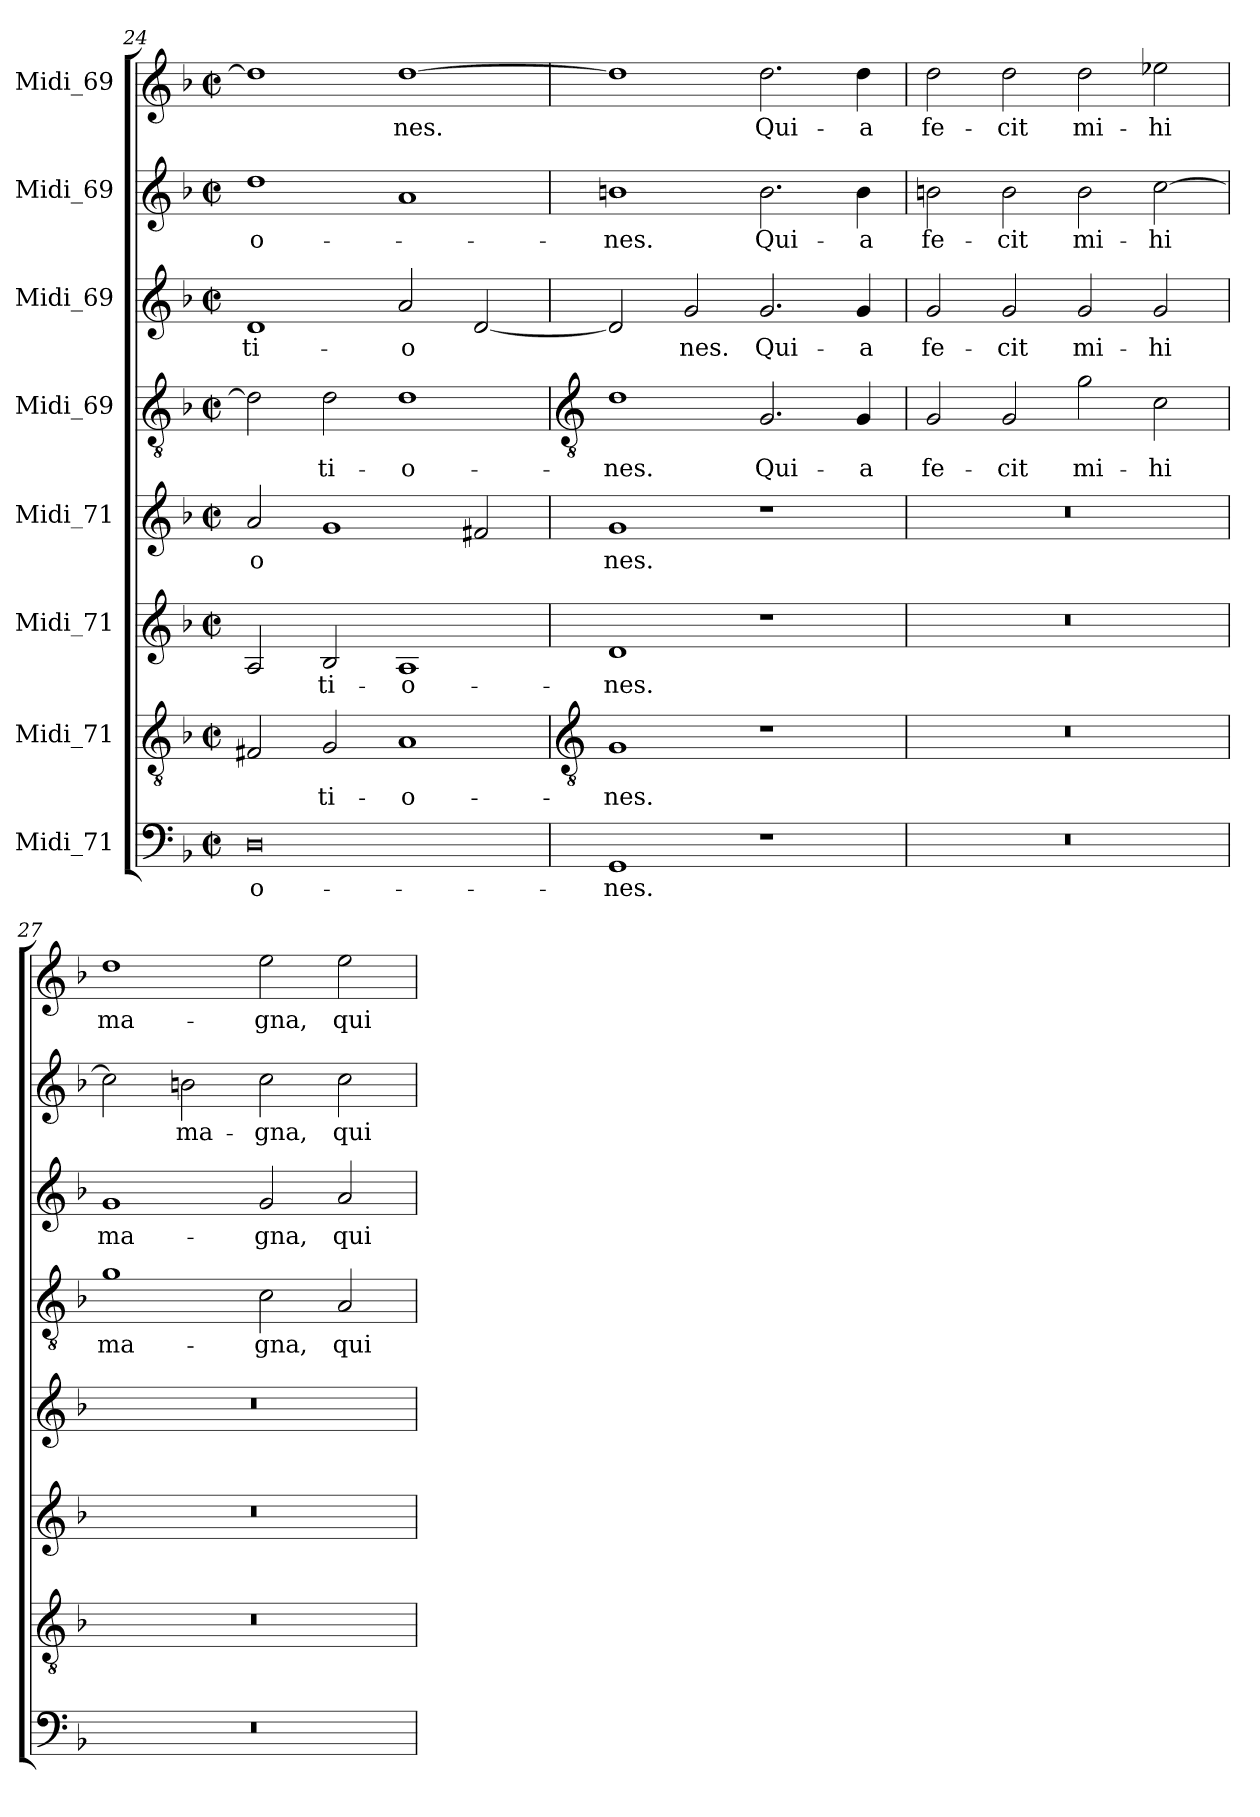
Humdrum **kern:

**kern	**text	**kern	**text	**kern	**text	**kern	**text	**kern	**text	**kern	**text	**kern	**text	**kern	**text
*part8	*part8	*part7	*part7	*part6	*part6	*part5	*part5	*part4	*part4	*part3	*part3	*part2	*part2	*part1	*part1
*staff8	*staff8	*staff7	*staff7	*staff6	*staff6	*staff5	*staff5	*staff4	*staff4	*staff3	*staff3	*staff2	*staff2	*staff1	*staff1
*I"Midi_71	*	*I"Midi_71	*	*I"Midi_71	*	*I"Midi_71	*	*I"Midi_69	*	*I"Midi_69	*	*I"Midi_69	*	*I"Midi_69	*
*clefF4	*	*clefGv2	*	*clefG2	*	*clefG2	*	*clefGv2	*	*clefG2	*	*clefG2	*	*clefG2	*
*k[b-]	*	*k[b-]	*	*k[b-]	*	*k[b-]	*	*k[b-]	*	*k[b-]	*	*k[b-]	*	*k[b-]	*
*F:	*	*F:	*	*F:	*	*F:	*	*F:	*	*F:	*	*F:	*	*F:	*
*M4/2	*	*M4/2	*	*M4/2	*	*M4/2	*	*M4/2	*	*M4/2	*	*M4/2	*	*M4/2	*
*met(c|)	*	*met(c|)	*	*met(c|)	*	*met(c|)	*	*met(c|)	*	*met(c|)	*	*met(c|)	*	*met(c|)	*
=24	=24	=24	=24	=24	=24	=24	=24	=24	=24	=24	=24	=24	=24	=24	=24
!	!LO:LY:b	!	!	!	!	!	!LO:LY:b	!	!	!	!LO:LY:b	!	!LO:LY:b	!	!
0D	-o-	2F#X	.	2A	.	2a	-o	2d]	.	1d	ti-	1dd	-o-	1dd]	.
!	!	!	!LO:LY:b	!	!LO:LY:b	!	!	!	!LO:LY:b	!	!	!	!	!	!
.	.	2G	ti-	2B-	ti-	1g	.	2d	-ti-	.	.	.	.	.	.
!	!	!	!LO:LY:b	!	!LO:LY:b	!	!	!	!LO:LY:b	!	!LO:LY:b	!	!	!	!LO:LY:b
.	.	1A	-o-	1A	-o-	.	.	1d	-o-	2a	-o	1a	.	[1dd	-nes.
.	.	.	.	.	.	2f#X	.	.	.	[2d	.	.	.	.	.
!!LO:LB:g=z
=25	=25	=25	=25	=25	=25	=25	=25	=25	=25	=25	=25	=25	=25	=25	=25
*	*	*clefGv2	*	*	*	*	*	*clefGv2	*	*	*	*	*	*	*
!	!LO:LY:b	!	!LO:LY:b	!	!LO:LY:b	!	!LO:LY:b	!	!LO:LY:b	!	!	!	!LO:LY:b	!	!
1GG	-nes.	1G	-nes.	1d	-nes.	1g	nes.	1d	-nes.	2d]	.	1bn	-nes.	1dd]	.
!	!	!	!	!	!	!	!	!	!	!	!LO:LY:b	!	!	!	!
.	.	.	.	.	.	.	.	.	.	2g	nes.	.	.	.	.
!	!	!	!	!	!	!	!	!	!LO:LY:b	!	!LO:LY:b	!	!LO:LY:b	!	!LO:LY:b
1r	.	1r	.	1r	.	1r	.	2.G	Qui-	2.g	Qui-	2.b	Qui-	2.dd	Qui-
!	!	!	!	!	!	!	!	!	!LO:LY:b	!	!LO:LY:b	!	!LO:LY:b	!	!LO:LY:b
.	.	.	.	.	.	.	.	4G	-a	4g	-a	4b	-a	4dd	-a
=26	=26	=26	=26	=26	=26	=26	=26	=26	=26	=26	=26	=26	=26	=26	=26
!	!	!	!	!	!	!	!	!	!LO:LY:b	!	!LO:LY:b	!	!LO:LY:b	!	!LO:LY:b
0r	.	0r	.	0r	.	0r	.	2G	fe-	2g	fe-	2bn	fe-	2dd	fe-
!	!	!	!	!	!	!	!	!	!LO:LY:b	!	!LO:LY:b	!	!LO:LY:b	!	!LO:LY:b
.	.	.	.	.	.	.	.	2G	-cit	2g	-cit	2b	-cit	2dd	-cit
!	!	!	!	!	!	!	!	!	!LO:LY:b	!	!LO:LY:b	!	!LO:LY:b	!	!LO:LY:b
.	.	.	.	.	.	.	.	2g	mi-	2g	mi-	2b	mi-	2dd	mi-
!	!	!	!	!	!	!	!	!	!LO:LY:b	!	!LO:LY:b	!	!LO:LY:b	!	!LO:LY:b
.	.	.	.	.	.	.	.	2c	-hi	2g	-hi	[2cc	-hi	2ee-X	-hi
=27	=27	=27	=27	=27	=27	=27	=27	=27	=27	=27	=27	=27	=27	=27	=27
!	!	!	!	!	!	!	!	!	!LO:LY:b	!	!LO:LY:b	!	!	!	!LO:LY:b
0r	.	0r	.	0r	.	0r	.	1g	ma-	1g	ma-	2cc]	.	1dd	ma-
!	!	!	!	!	!	!	!	!	!	!	!	!	!LO:LY:b	!	!
.	.	.	.	.	.	.	.	.	.	.	.	2bn	ma-	.	.
!	!	!	!	!	!	!	!	!	!LO:LY:b	!	!LO:LY:b	!	!LO:LY:b	!	!LO:LY:b
.	.	.	.	.	.	.	.	2c	-gna,	2g	-gna,	2cc	-gna,	2ee	-gna,
!	!	!	!	!	!	!	!	!	!LO:LY:b	!	!LO:LY:b	!	!LO:LY:b	!	!LO:LY:b
.	.	.	.	.	.	.	.	2A	qui	2a	qui	2cc	qui	2ee	qui
=	=	=	=	=	=	=	=	=	=	=	=	=	=	=	=
*-	*-	*-	*-	*-	*-	*-	*-	*-	*-	*-	*-	*-	*-	*-	*-
